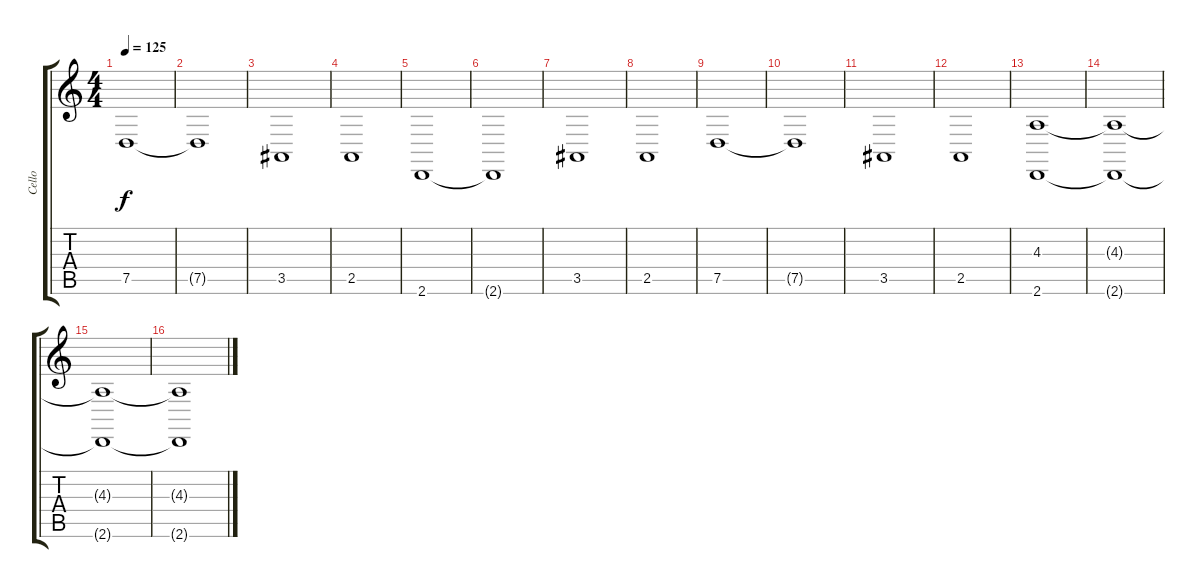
\track ("Cello" "Cello") {instrument harmonica}
\staff {score tabs}
\tuning (D4 A3 F3 C3 G2 C2) {hide}
\ts (4 4)
\tempo 125
\clef g2
\ks c
7.5.1{dy f} |
7.5{t}.1 |
3.5.1 |
2.5.1 |
2.6.1 |
2.6{t}.1 |
3.5.1 |
2.5.1 |
7.5.1 |
7.5{t}.1 |
3.5.1 |
2.5.1 |
(4.3 2.6).1 |
(4.3{t} 2.6{t}).1 |
(4.3{t} 2.6{t}).1 |
(4.3{t} 2.6{t}).1
